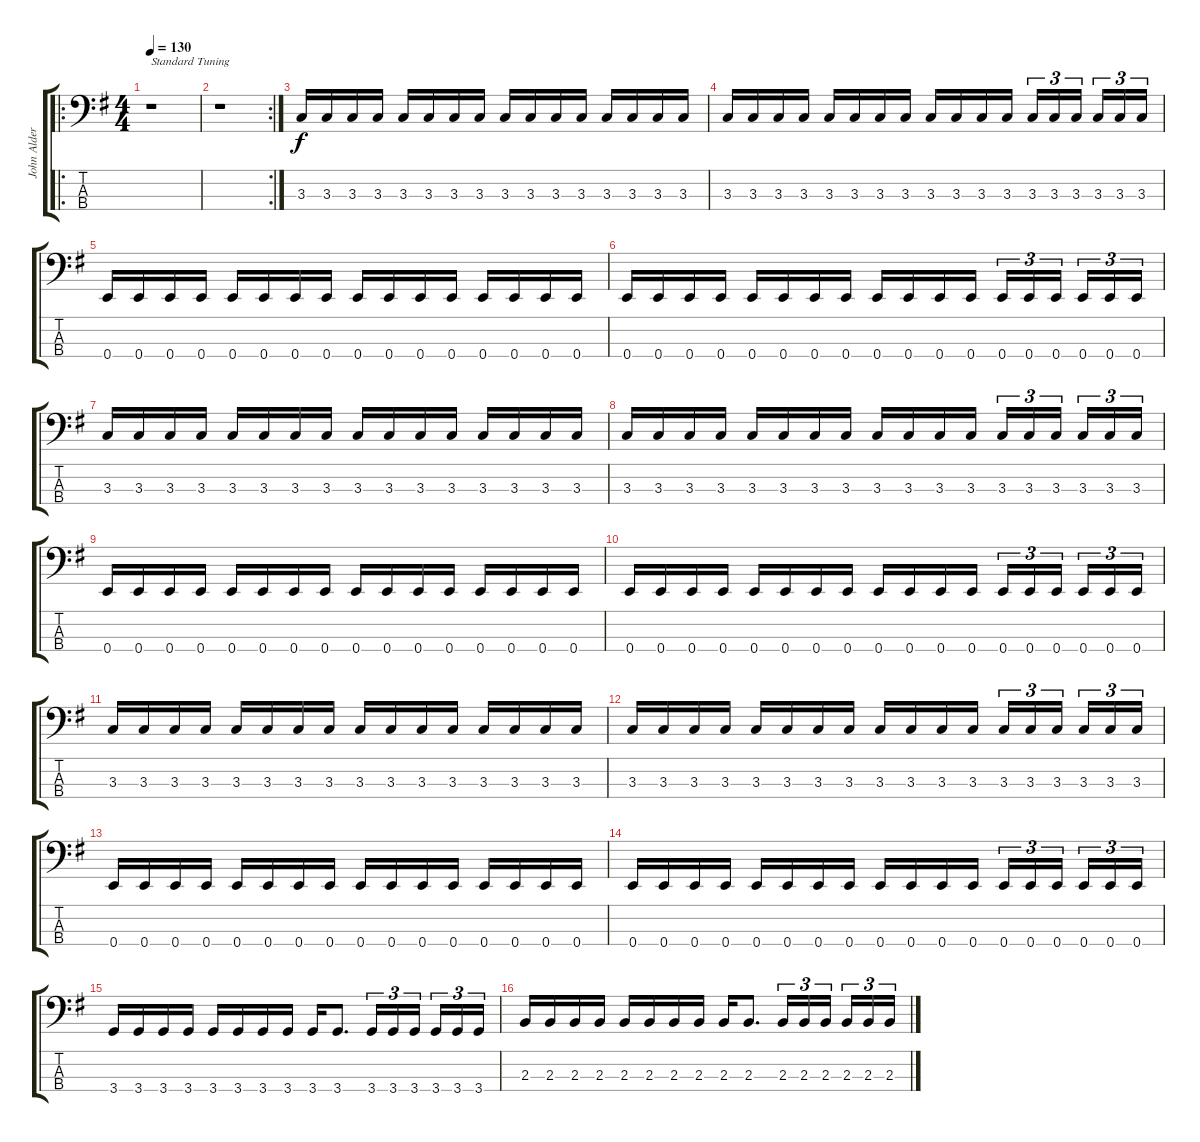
\track ("John Alderete (Bass)" "John Alder") {instrument electricbassfinger}
\staff {score tabs}
\tuning (G2 D2 A1 E1) {hide}
\ro
\ts (4 4)
\tempo 130
\clef f4
\ks g
r.1{txt "Standard Tuning" dy f instrument electricbassfinger} |
\rc 2
r.1 |
3.3.16 3.3.16 3.3.16 3.3.16 3.3.16 3.3.16 3.3.16 3.3.16 3.3.16 3.3.16 3.3.16 3.3.16 3.3.16 3.3.16 3.3.16 3.3.16 |
3.3.16 3.3.16 3.3.16 3.3.16 3.3.16 3.3.16 3.3.16 3.3.16 3.3.16 3.3.16 3.3.16 3.3.16 3.3.16{tu (3 2)} 3.3.16{tu (3 2)} 3.3.16{tu (3 2) beam splitsecondary} 3.3.16{tu (3 2)} 3.3.16{tu (3 2)} 3.3.16{tu (3 2)} |
0.4.16 0.4.16 0.4.16 0.4.16 0.4.16 0.4.16 0.4.16 0.4.16 0.4.16 0.4.16 0.4.16 0.4.16 0.4.16 0.4.16 0.4.16 0.4.16 |
0.4.16 0.4.16 0.4.16 0.4.16 0.4.16 0.4.16 0.4.16 0.4.16 0.4.16 0.4.16 0.4.16 0.4.16 0.4.16{tu (3 2)} 0.4.16{tu (3 2)} 0.4.16{tu (3 2) beam splitsecondary} 0.4.16{tu (3 2)} 0.4.16{tu (3 2)} 0.4.16{tu (3 2)} |
3.3.16 3.3.16 3.3.16 3.3.16 3.3.16 3.3.16 3.3.16 3.3.16 3.3.16 3.3.16 3.3.16 3.3.16 3.3.16 3.3.16 3.3.16 3.3.16 |
3.3.16 3.3.16 3.3.16 3.3.16 3.3.16 3.3.16 3.3.16 3.3.16 3.3.16 3.3.16 3.3.16 3.3.16 3.3.16{tu (3 2)} 3.3.16{tu (3 2)} 3.3.16{tu (3 2) beam splitsecondary} 3.3.16{tu (3 2)} 3.3.16{tu (3 2)} 3.3.16{tu (3 2)} |
0.4.16 0.4.16 0.4.16 0.4.16 0.4.16 0.4.16 0.4.16 0.4.16 0.4.16 0.4.16 0.4.16 0.4.16 0.4.16 0.4.16 0.4.16 0.4.16 |
0.4.16 0.4.16 0.4.16 0.4.16 0.4.16 0.4.16 0.4.16 0.4.16 0.4.16 0.4.16 0.4.16 0.4.16 0.4.16{tu (3 2)} 0.4.16{tu (3 2)} 0.4.16{tu (3 2) beam splitsecondary} 0.4.16{tu (3 2)} 0.4.16{tu (3 2)} 0.4.16{tu (3 2)} |
3.3.16 3.3.16 3.3.16 3.3.16 3.3.16 3.3.16 3.3.16 3.3.16 3.3.16 3.3.16 3.3.16 3.3.16 3.3.16 3.3.16 3.3.16 3.3.16 |
3.3.16 3.3.16 3.3.16 3.3.16 3.3.16 3.3.16 3.3.16 3.3.16 3.3.16 3.3.16 3.3.16 3.3.16 3.3.16{tu (3 2)} 3.3.16{tu (3 2)} 3.3.16{tu (3 2) beam splitsecondary} 3.3.16{tu (3 2)} 3.3.16{tu (3 2)} 3.3.16{tu (3 2)} |
0.4.16 0.4.16 0.4.16 0.4.16 0.4.16 0.4.16 0.4.16 0.4.16 0.4.16 0.4.16 0.4.16 0.4.16 0.4.16 0.4.16 0.4.16 0.4.16 |
0.4.16 0.4.16 0.4.16 0.4.16 0.4.16 0.4.16 0.4.16 0.4.16 0.4.16 0.4.16 0.4.16 0.4.16 0.4.16{tu (3 2)} 0.4.16{tu (3 2)} 0.4.16{tu (3 2) beam splitsecondary} 0.4.16{tu (3 2)} 0.4.16{tu (3 2)} 0.4.16{tu (3 2)} |
3.4.16 3.4.16 3.4.16 3.4.16 3.4.16 3.4.16 3.4.16 3.4.16 3.4.16 3.4.8{d} 3.4.16{tu (3 2)} 3.4.16{tu (3 2)} 3.4.16{tu (3 2) beam splitsecondary} 3.4.16{tu (3 2)} 3.4.16{tu (3 2)} 3.4.16{tu (3 2)} |
2.3.16 2.3.16 2.3.16 2.3.16 2.3.16 2.3.16 2.3.16 2.3.16 2.3.16 2.3.8{d} 2.3.16{tu (3 2)} 2.3.16{tu (3 2)} 2.3.16{tu (3 2) beam splitsecondary} 2.3.16{tu (3 2)} 2.3.16{tu (3 2)} 2.3.16{tu (3 2)}
